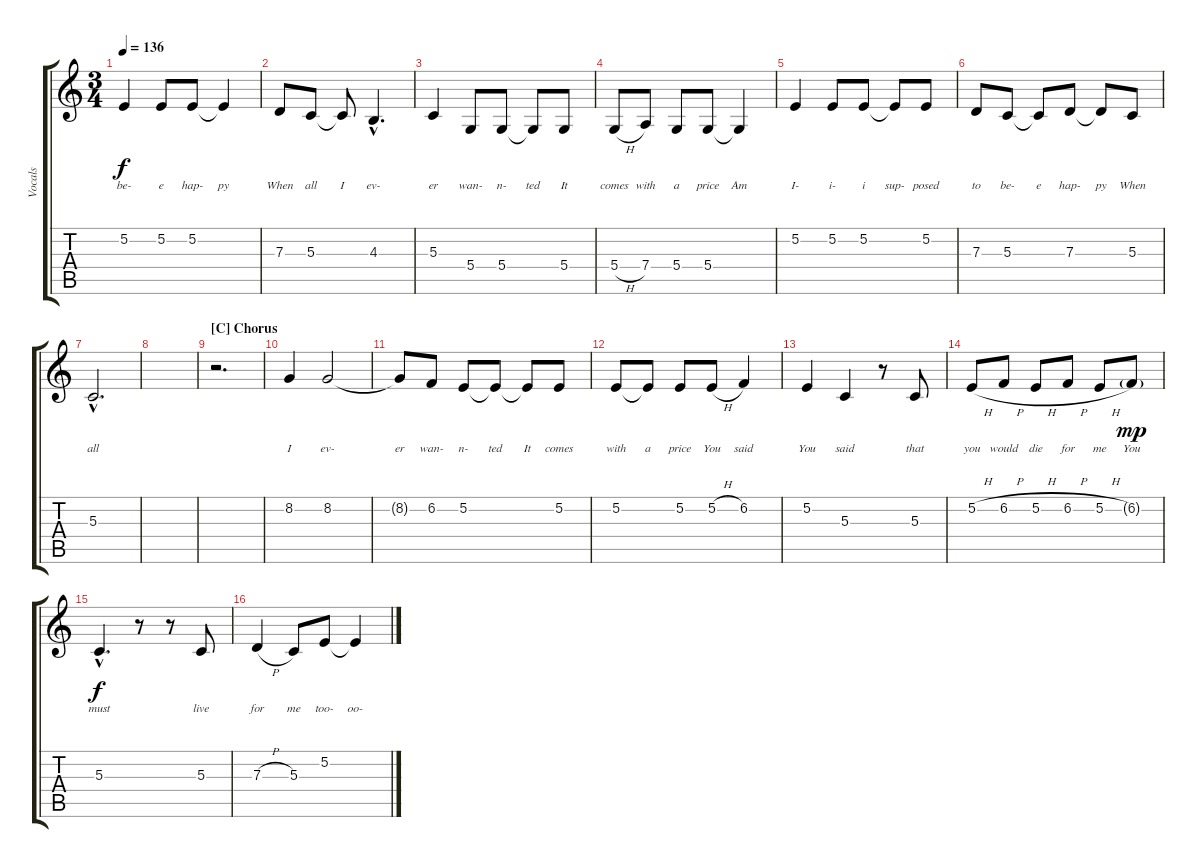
\track ("Vocals" "Vocals") {instrument clarinet}
\staff {score tabs}
\tuning (E4 B3 G3 D3 A2 E2) {hide}
\ts (3 4)
\tempo 136
\clef g2
\ks aminor
5.2.4{lyrics (0 "be-") lyrics (1 "") lyrics (2 "") lyrics (3 "") lyrics (4 "") dy f} 5.2.8{lyrics (0 "e") lyrics (1 "") lyrics (2 "") lyrics (3 "") lyrics (4 "")} 5.2.8{lyrics (0 "hap-") lyrics (1 "") lyrics (2 "") lyrics (3 "") lyrics (4 "")} 5.2{t}.4{lyrics (0 "py") lyrics (1 "") lyrics (2 "") lyrics (3 "") lyrics (4 "")} |
7.3.8{lyrics (0 "When") lyrics (1 "") lyrics (2 "") lyrics (3 "") lyrics (4 "")} 5.3.8{lyrics (0 "all") lyrics (1 "") lyrics (2 "") lyrics (3 "") lyrics (4 "")} 5.3{t}.8{lyrics (0 "I") lyrics (1 "") lyrics (2 "") lyrics (3 "") lyrics (4 "")} 4.3{hac}.4{d lyrics (0 "ev-") lyrics (1 "") lyrics (2 "") lyrics (3 "") lyrics (4 "")} |
5.3.4{lyrics (0 "er") lyrics (1 "") lyrics (2 "") lyrics (3 "") lyrics (4 "")} 5.4.8{lyrics (0 "wan-") lyrics (1 "") lyrics (2 "") lyrics (3 "") lyrics (4 "")} 5.4.8{lyrics (0 "n-") lyrics (1 "") lyrics (2 "") lyrics (3 "") lyrics (4 "")} 5.4{t}.8{lyrics (0 "ted") lyrics (1 "") lyrics (2 "") lyrics (3 "") lyrics (4 "")} 5.4.8{lyrics (0 "It") lyrics (1 "") lyrics (2 "") lyrics (3 "") lyrics (4 "")} |
5.4{h}.8{lyrics (0 "comes") lyrics (1 "") lyrics (2 "") lyrics (3 "") lyrics (4 "")} 7.4.8{lyrics (0 "with") lyrics (1 "") lyrics (2 "") lyrics (3 "") lyrics (4 "")} 5.4.8{lyrics (0 "a") lyrics (1 "") lyrics (2 "") lyrics (3 "") lyrics (4 "")} 5.4.8{lyrics (0 "price") lyrics (1 "") lyrics (2 "") lyrics (3 "") lyrics (4 "")} 5.4{t}.4{lyrics (0 "Am") lyrics (1 "") lyrics (2 "") lyrics (3 "") lyrics (4 "")} |
5.2.4{lyrics (0 "I-") lyrics (1 "") lyrics (2 "") lyrics (3 "") lyrics (4 "")} 5.2.8{lyrics (0 "i-") lyrics (1 "") lyrics (2 "") lyrics (3 "") lyrics (4 "")} 5.2.8{lyrics (0 "i") lyrics (1 "") lyrics (2 "") lyrics (3 "") lyrics (4 "")} 5.2{t}.8{lyrics (0 "sup-") lyrics (1 "") lyrics (2 "") lyrics (3 "") lyrics (4 "")} 5.2.8{lyrics (0 "posed") lyrics (1 "") lyrics (2 "") lyrics (3 "") lyrics (4 "")} |
7.3.8{lyrics (0 "to") lyrics (1 "") lyrics (2 "") lyrics (3 "") lyrics (4 "")} 5.3.8{lyrics (0 "be-") lyrics (1 "") lyrics (2 "") lyrics (3 "") lyrics (4 "")} 5.3{t}.8{lyrics (0 "e") lyrics (1 "") lyrics (2 "") lyrics (3 "") lyrics (4 "")} 7.3.8{lyrics (0 "hap-") lyrics (1 "") lyrics (2 "") lyrics (3 "") lyrics (4 "")} 7.3{t}.8{lyrics (0 "py") lyrics (1 "") lyrics (2 "") lyrics (3 "") lyrics (4 "")} 5.3.8{lyrics (0 "When") lyrics (1 "") lyrics (2 "") lyrics (3 "") lyrics (4 "")} |
5.3{hac}.2{d lyrics (0 "all") lyrics (1 "") lyrics (2 "") lyrics (3 "") lyrics (4 "")} |
|
\section ("" "[C] Chorus")
r.2{d} |
8.2.4{lyrics (0 "I") lyrics (1 "") lyrics (2 "") lyrics (3 "") lyrics (4 "") volume 16} 8.2.2{lyrics (0 "ev-") lyrics (1 "") lyrics (2 "") lyrics (3 "") lyrics (4 "")} |
8.2{t}.8{lyrics (0 "er") lyrics (1 "") lyrics (2 "") lyrics (3 "") lyrics (4 "")} 6.2.8{lyrics (0 "wan-") lyrics (1 "") lyrics (2 "") lyrics (3 "") lyrics (4 "")} 5.2.8{lyrics (0 "n-") lyrics (1 "") lyrics (2 "") lyrics (3 "") lyrics (4 "")} 5.2{t}.8{lyrics (0 "ted") lyrics (1 "") lyrics (2 "") lyrics (3 "") lyrics (4 "")} 5.2{t}.8{lyrics (0 "It") lyrics (1 "") lyrics (2 "") lyrics (3 "") lyrics (4 "")} 5.2.8{lyrics (0 "comes") lyrics (1 "") lyrics (2 "") lyrics (3 "") lyrics (4 "")} |
5.2.8{lyrics (0 "with") lyrics (1 "") lyrics (2 "") lyrics (3 "") lyrics (4 "")} 5.2{t}.8{lyrics (0 "a") lyrics (1 "") lyrics (2 "") lyrics (3 "") lyrics (4 "")} 5.2.8{lyrics (0 "price") lyrics (1 "") lyrics (2 "") lyrics (3 "") lyrics (4 "")} 5.2{h}.8{lyrics (0 "You") lyrics (1 "") lyrics (2 "") lyrics (3 "") lyrics (4 "")} 6.2.4{lyrics (0 "said") lyrics (1 "") lyrics (2 "") lyrics (3 "") lyrics (4 "")} |
5.2.4{lyrics (0 "You") lyrics (1 "") lyrics (2 "") lyrics (3 "") lyrics (4 "")} 5.3.4{lyrics (0 "said") lyrics (1 "") lyrics (2 "") lyrics (3 "") lyrics (4 "")} r.8 5.3.8{lyrics (0 "that") lyrics (1 "") lyrics (2 "") lyrics (3 "") lyrics (4 "")} |
5.2{h}.8{lyrics (0 "you") lyrics (1 "") lyrics (2 "") lyrics (3 "") lyrics (4 "")} 6.2{h}.8{lyrics (0 "would") lyrics (1 "") lyrics (2 "") lyrics (3 "") lyrics (4 "")} 5.2{h}.8{lyrics (0 "die") lyrics (1 "") lyrics (2 "") lyrics (3 "") lyrics (4 "")} 6.2{h}.8{lyrics (0 "for") lyrics (1 "") lyrics (2 "") lyrics (3 "") lyrics (4 "")} 5.2{h}.8{lyrics (0 "me") lyrics (1 "") lyrics (2 "") lyrics (3 "") lyrics (4 "")} 6.2{g}.8{lyrics (0 "You") lyrics (1 "") lyrics (2 "") lyrics (3 "") lyrics (4 "") dy mp} |
5.3{hac}.4{d lyrics (0 "must") lyrics (1 "") lyrics (2 "") lyrics (3 "") lyrics (4 "") dy f} r.8 r.8 5.3.8{lyrics (0 "live") lyrics (1 "") lyrics (2 "") lyrics (3 "") lyrics (4 "")} |
7.3{h}.4{lyrics (0 "for") lyrics (1 "") lyrics (2 "") lyrics (3 "") lyrics (4 "")} 5.3.8{lyrics (0 "me") lyrics (1 "") lyrics (2 "") lyrics (3 "") lyrics (4 "")} 5.2.8{lyrics (0 "too-") lyrics (1 "") lyrics (2 "") lyrics (3 "") lyrics (4 "")} 5.2{t}.4{lyrics (0 "oo-") lyrics (1 "") lyrics (2 "") lyrics (3 "") lyrics (4 "")}
